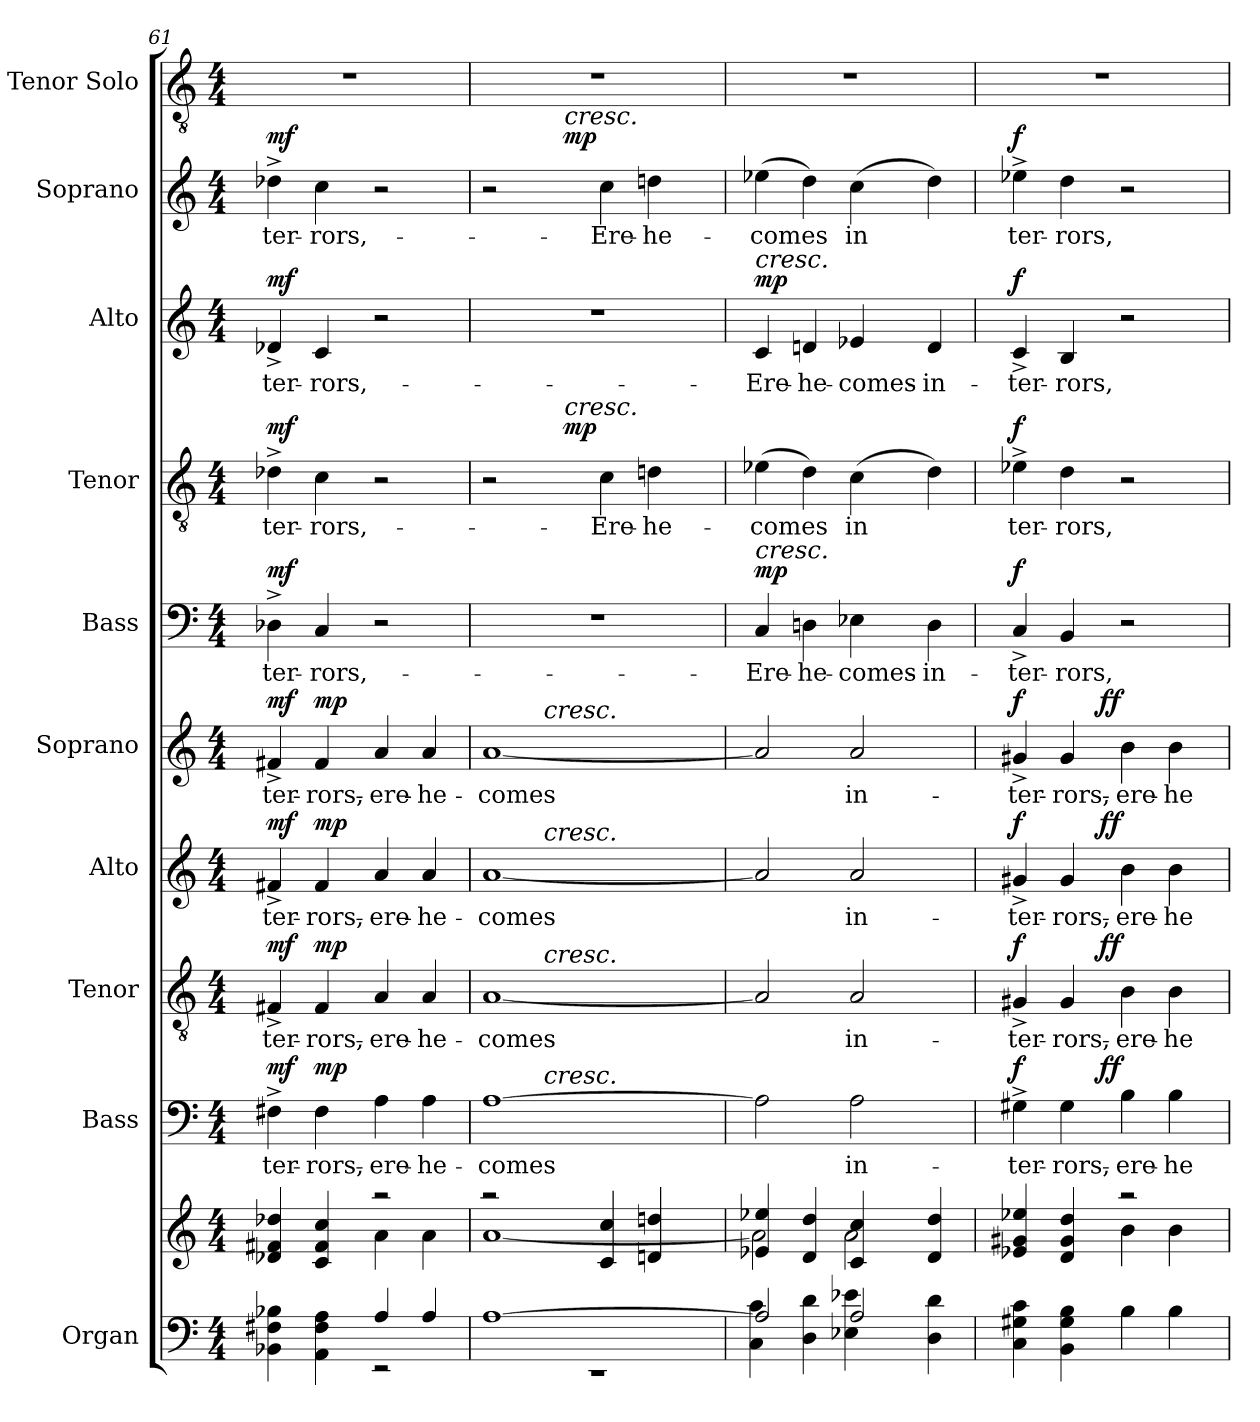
**kern	**kern	**kern	**text	**dynam	**kern	**text	**dynam	**kern	**text	**dynam	**kern	**text	**dynam	**kern	**text	**dynam	**kern	**text	**dynam	**kern	**text	**dynam	**kern	**text	**dynam	**kern
*part10	*part10	*part9	*part9	*part9	*part8	*part8	*part8	*part7	*part7	*part7	*part6	*part6	*part6	*part5	*part5	*part5	*part4	*part4	*part4	*part3	*part3	*part3	*part2	*part2	*part2	*part1
*staff11	*staff10	*staff9	*staff9	*staff9	*staff8	*staff8	*staff8	*staff7	*staff7	*staff7	*staff6	*staff6	*staff6	*staff5	*staff5	*staff5	*staff4	*staff4	*staff4	*staff3	*staff3	*staff3	*staff2	*staff2	*staff2	*staff1
*I"Organ	*	*I"Bass	*	*	*I"Tenor	*	*	*I"Alto	*	*	*I"Soprano	*	*	*I"Bass	*	*	*I"Tenor	*	*	*I"Alto	*	*	*I"Soprano	*	*	*I"Tenor Solo
*I'Org.	*	*I'B.	*	*	*I'T.	*	*	*I'A.	*	*	*I'S.	*	*	*I'B.	*	*	*I'T.	*	*	*I'A.	*	*	*I'S.	*	*	*I'T. Solo
*clefF4	*clefG2	*clefF4	*	*	*clefGv2	*	*	*clefG2	*	*	*clefG2	*	*	*clefF4	*	*	*clefGv2	*	*	*clefG2	*	*	*clefG2	*	*	*clefGv2
*	*	*	*	*	*ITrd7c12	*	*	*	*	*	*	*	*	*	*	*	*ITrd7c12	*	*	*	*	*	*	*	*	*ITrd7c12
*k[]	*k[]	*k[]	*	*	*k[]	*	*	*k[]	*	*	*k[]	*	*	*k[]	*	*	*k[]	*	*	*k[]	*	*	*k[]	*	*	*k[]
*C:	*C:	*C:	*	*	*C:	*	*	*C:	*	*	*C:	*	*	*C:	*	*	*C:	*	*	*C:	*	*	*C:	*	*	*C:
*M4/4	*M4/4	*M4/4	*	*	*M4/4	*	*	*M4/4	*	*	*M4/4	*	*	*M4/4	*	*	*M4/4	*	*	*M4/4	*	*	*M4/4	*	*	*M4/4
=61	=61	=61	=61	=61	=61	=61	=61	=61	=61	=61	=61	=61	=61	=61	=61	=61	=61	=61	=61	=61	=61	=61	=61	=61	=61	=61
*^	*^	*	*	*	*	*	*	*	*	*	*	*	*	*	*	*	*	*	*	*	*	*	*	*	*	*
!	!	!	!	!	!LO:LY:b	!LO:DY:a	!	!LO:LY:b	!LO:DY:a	!	!LO:LY:b	!LO:DY:a	!	!LO:LY:b	!LO:DY:a	!	!LO:LY:b	!LO:DY:a	!	!LO:LY:b	!LO:DY:a	!	!LO:LY:b	!LO:DY:a	!	!LO:LY:b	!LO:DY:a	!
4BB-X\ 4F#X\ 4B-X\	2ryy	4d-X/ 4f#X/ 4dd-X/	2ryy	4F#X^>\	-ter-	mf	4FF#X^</	-ter-	mf	4f#X^</	-ter-	mf	4f#X^</	-ter-	mf	4D-X^>\	-ter-	mf	4D-X^>\	ter-	mf	4d-X^</	-ter-	mf	4dd-X^>\	ter-	mf	1r
!	!	!	!	!	!LO:LY:b	!LO:DY:a	!	!LO:LY:b	!LO:DY:a	!	!LO:LY:b	!LO:DY:a	!	!LO:LY:b	!LO:DY:a	!	!LO:LY:b	!	!	!LO:LY:b	!	!	!LO:LY:b	!	!	!LO:LY:b	!	!
4AA\ 4F#\ 4A\	.	4c/ 4f#/ 4cc/	.	4F#\	-rors,-	mp	4FF#/	-rors,-	mp	4f#/	-rors,-	mp	4f#/	-rors,-	mp	4C/	-rors,-	.	4C\	-rors,-	.	4c/	-rors,-	.	4cc\	-rors,-	.	.
!	!	!	!	!	!LO:LY:b	!	!	!LO:LY:b	!	!	!LO:LY:b	!	!	!LO:LY:b	!	!	!	!	!	!	!	!	!	!	!	!	!	!
4A/	2rEE	2raa	4a\	4A\	-ere-	.	4AA/	-ere-	.	4a/	-ere-	.	4a/	-ere-	.	2r	.	.	2r	.	.	2r	.	.	2r	.	.	.
!	!	!	!	!	!LO:LY:b	!	!	!LO:LY:b	!	!	!LO:LY:b	!	!	!LO:LY:b	!	!	!	!	!	!	!	!	!	!	!	!	!	!
4A/	.	.	4a\	4A\	-he-	.	4AA/	-he-	.	4a/	-he-	.	4a/	-he-	.	.	.	.	.	.	.	.	.	.	.	.	.	.
!!LO:PB:g=z
=62	=62	=62	=62	=62	=62	=62	=62	=62	=62	=62	=62	=62	=62	=62	=62	=62	=62	=62	=62	=62	=62	=62	=62	=62	=62	=62	=62	=62
!	!	!	!	!	!LO:LY:b	!	!	!LO:LY:b	!	!	!LO:LY:b	!	!	!LO:LY:b	!	!	!	!	!	!	!	!	!	!	!	!	!	!
*	*	*	*	*^	*	*	*^	*	*	*^	*	*	*^	*	*	*	*	*	*^	*	*	*	*	*	*^	*	*	*
[>1A	1rEE	2raa	[<1a	[>1A	4ryy	-comes	.	[<1AA	4ryy	-comes	.	[<1a	4ryy	-comes	.	[<1a	4ryy	-comes	.	1r	.	.	2r	4ryy	.	.	1r	.	.	2r	4ryy	.	.	1r
.	.	.	.	.	32ryy	.	.	.	32ryy	.	.	.	32ryy	.	.	.	32ryy	.	.	.	.	.	.	16.ryy	.	.	.	.	.	.	16.ryy	.	.	.
!	!	!	!	!	!	!	!	!	!	!	!	!	!	!	!	!	!LO:TX:a:i:t=cresc.	!	!	!	!	!	!	!	!	!	!	!	!	!	!	!	!	!
!	!	!	!	!	!	!	!	!	!	!	!	!	!LO:TX:a:i:t=cresc.	!	!	!	!	!	!	!	!	!	!	!	!	!	!	!	!	!	!	!	!	!
!	!	!	!	!	!	!	!	!	!LO:TX:a:i:t=cresc.	!	!	!	!	!	!	!	!	!	!	!	!	!	!	!	!	!	!	!	!	!	!	!	!	!
!	!	!	!	!	!LO:TX:a:i:t=cresc.	!	!	!	!	!	!	!	!	!	!	!	!	!	!	!	!	!	!	!	!	!	!	!	!	!	!	!	!	!
.	.	.	.	.	2ryy	.	.	.	2ryy	.	.	.	2ryy	.	.	.	2ryy	.	.	.	.	.	.	.	.	.	.	.	.	.	.	.	.	.
!	!	!	!	!	!	!	!	!	!	!	!	!	!	!	!	!	!	!	!	!	!	!	!	!	!	!	!	!	!	!	!LO:TX:a:i:t=cresc.	!	!	!
!	!	!	!	!	!	!	!	!	!	!	!	!	!	!	!	!	!	!	!	!	!	!	!	!LO:TX:a:i:t=cresc.	!	!	!	!	!	!	!	!	!	!
!	!	!	!	!	!	!	!	!	!	!	!	!	!	!	!	!	!	!	!	!	!	!	!	!	!	!LO:DY:a	!	!	!	!	!	!	!LO:DY:a	!
.	.	.	.	.	.	.	.	.	.	.	.	.	.	.	.	.	.	.	.	.	.	.	.	2ryy	.	mp	.	.	.	.	2ryy	.	mp	.
!	!	!	!	!	!	!	!	!	!	!	!	!	!	!	!	!	!	!	!	!	!	!	!	!	!LO:LY:b	!	!	!	!	!	!	!LO:LY:b	!	!
.	.	4c/ 4cc/	.	.	.	.	.	.	.	.	.	.	.	.	.	.	.	.	.	.	.	.	4C\	.	-Ere-	.	.	.	.	4cc\	.	-Ere-	.	.
!	!	!	!	!	!	!	!	!	!	!	!	!	!	!	!	!	!	!	!	!	!	!	!	!	!LO:LY:b	!	!	!	!	!	!	!LO:LY:b	!	!
.	.	4dn/ 4ddn/	.	.	.	.	.	.	.	.	.	.	.	.	.	.	.	.	.	.	.	.	4Dn\	.	-he-	.	.	.	.	4ddn\	.	-he-	.	.
.	.	.	.	.	8..ryy	.	.	.	8..ryy	.	.	.	8..ryy	.	.	.	8..ryy	.	.	.	.	.	.	.	.	.	.	.	.	.	.	.	.	.
.	.	.	.	.	.	.	.	.	.	.	.	.	.	.	.	.	.	.	.	.	.	.	.	8ryy	.	.	.	.	.	.	8ryy	.	.	.
.	.	.	.	.	.	.	.	.	.	.	.	.	.	.	.	.	.	.	.	.	.	.	.	32ryy	.	.	.	.	.	.	32ryy	.	.	.
=63	=63	=63	=63	=63	=63	=63	=63	=63	=63	=63	=63	=63	=63	=63	=63	=63	=63	=63	=63	=63	=63	=63	=63	=63	=63	=63	=63	=63	=63	=63	=63	=63	=63	=63
!	!	!	!	!	!	!	!	!	!	!	!	!	!	!	!	!	!	!	!	!	!	!	!	!	!	!	!LO:TX:a:i:t=cresc.	!	!	!	!	!	!	!
!	!	!	!	!	!	!	!	!	!	!	!	!	!	!	!	!	!	!	!	!LO:TX:a:i:t=cresc.	!	!	!	!	!	!	!	!	!	!	!	!	!	!
!	!	!	!	!	!	!	!	!	!	!	!	!	!	!	!	!	!	!	!	!	!LO:LY:b	!LO:DY:a	!	!	!LO:LY:b	!	!	!LO:LY:b	!LO:DY:a	!	!	!LO:LY:b	!	!
*	*	*	*	*v	*v	*	*	*	*	*	*	*v	*v	*	*	*v	*v	*	*	*	*	*	*v	*v	*	*	*	*	*	*v	*v	*	*	*
*	*	*	*	*	*	*	*v	*v	*	*	*	*	*	*	*	*	*	*	*	*	*	*	*	*	*	*	*	*	*
2A/]	4C\ 4c\	4e-X/ 4ee-X/	2a\]	2A\]	.	.	2AA/]	.	.	2a/]	.	.	2a/]	.	.	4C/	-Ere-	mp	(>4E-X\	-comes	.	4c/	-Ere-	mp	(>4ee-X\	-comes	.	1r
!	!	!	!	!	!	!	!	!	!	!	!	!	!	!	!	!	!LO:LY:b	!	!	!	!	!	!LO:LY:b	!	!	!	!	!
.	4D\ 4d\	4d/ 4dd/	.	.	.	.	.	.	.	.	.	.	.	.	.	4Dn\	-he-	.	4D\)	.	.	4dn/	-he-	.	4dd\)	.	.	.
!	!	!	!	!	!LO:LY:b	!	!	!LO:LY:b	!	!	!LO:LY:b	!	!	!LO:LY:b	!	!	!LO:LY:b	!	!	!LO:LY:b	!	!	!LO:LY:b	!	!	!LO:LY:b	!	!
2A/	4E-X\ 4e-X\	4c/ 4cc/	2a\	2A\	in-	.	2AA/	in-	.	2a/	in-	.	2a/	in-	.	4E-X\	-comes-	.	(>4C\	in	.	4e-X/	-comes-	.	(>4cc\	in	.	.
!	!	!	!	!	!	!	!	!	!	!	!	!	!	!	!	!	!LO:LY:b	!	!	!	!	!	!LO:LY:b	!	!	!	!	!
.	4D\ 4d\	4d/ 4dd/	.	.	.	.	.	.	.	.	.	.	.	.	.	4D\	-in-	.	4D\)	.	.	4d/	-in-	.	4dd\)	.	.	.
=64	=64	=64	=64	=64	=64	=64	=64	=64	=64	=64	=64	=64	=64	=64	=64	=64	=64	=64	=64	=64	=64	=64	=64	=64	=64	=64	=64	=64
!	!	!	!	!	!LO:LY:b	!LO:DY:a	!	!LO:LY:b	!LO:DY:a	!	!LO:LY:b	!LO:DY:a	!	!LO:LY:b	!LO:DY:a	!	!LO:LY:b	!LO:DY:a	!	!LO:LY:b	!LO:DY:a	!	!LO:LY:b	!LO:DY:a	!	!LO:LY:b	!LO:DY:a	!
*v	*v	*	*	*^	*	*	*^	*	*	*^	*	*	*^	*	*	*	*	*	*	*	*	*	*	*	*	*	*	*
4C\ 4G#X\ 4c\	4e-X/ 4g#X/ 4ee-X/	4ryy	4G#X^>\	4..ryy	-ter-	f	4GG#X^</	4..ryy	-ter-	f	4g#X^</	4..ryy	-ter-	f	4g#X^</	4..ryy	-ter-	f	4C^</	-ter-	f	4E-X^>\	ter-	f	4c^</	-ter-	f	4ee-X^>\	ter-	f	1r
!	!	!	!	!	!LO:LY:b	!	!	!	!LO:LY:b	!	!	!	!LO:LY:b	!	!	!	!LO:LY:b	!	!	!LO:LY:b	!	!	!LO:LY:b	!	!	!LO:LY:b	!	!	!LO:LY:b	!	!
4BB\ 4G#\ 4B\	4d/ 4g#/ 4dd/	4ryy	4G#\	.	-rors,-	.	4GG#/	.	-rors,-	.	4g#/	.	-rors,-	.	4g#/	.	-rors,-	.	4BB/	-rors,-	.	4D\	-rors,-	.	4B/	-rors,-	.	4dd\	-rors,-	.	.
!	!	!	!	!	!	!LO:DY:a	!	!	!	!LO:DY:a	!	!	!	!LO:DY:a	!	!	!	!LO:DY:a	!	!	!	!	!	!	!	!	!	!	!	!	!
.	.	.	.	2ryy	.	ff	.	2ryy	.	ff	.	2ryy	.	ff	.	2ryy	.	ff	.	.	.	.	.	.	.	.	.	.	.	.	.
!	!	!	!	!	!LO:LY:b	!	!	!	!LO:LY:b	!	!	!	!LO:LY:b	!	!	!	!LO:LY:b	!	!	!	!	!	!	!	!	!	!	!	!	!	!
4B\	2raa	4b\	4B\	.	-ere-	.	4BB\	.	-ere-	.	4b\	.	-ere-	.	4b\	.	-ere-	.	2r	.	.	2r	.	.	2r	.	.	2r	.	.	.
!	!	!	!	!	!LO:LY:b	!	!	!	!LO:LY:b	!	!	!	!LO:LY:b	!	!	!	!LO:LY:b	!	!	!	!	!	!	!	!	!	!	!	!	!	!
4B\	.	4b\	4B\	.	-he-	.	4BB\	.	-he-	.	4b\	.	-he-	.	4b\	.	-he-	.	.	.	.	.	.	.	.	.	.	.	.	.	.
.	.	.	.	16ryy	.	.	.	16ryy	.	.	.	16ryy	.	.	.	16ryy	.	.	.	.	.	.	.	.	.	.	.	.	.	.	.
*	*v	*v	*	*	*	*	*v	*v	*	*	*v	*v	*	*	*v	*v	*	*	*	*	*	*	*	*	*	*	*	*	*	*	*
*	*	*v	*v	*	*	*	*	*	*	*	*	*	*	*	*	*	*	*	*	*	*	*	*	*	*	*	*
=	=	=	=	=	=	=	=	=	=	=	=	=	=	=	=	=	=	=	=	=	=	=	=	=	=	=
*-	*-	*-	*-	*-	*-	*-	*-	*-	*-	*-	*-	*-	*-	*-	*-	*-	*-	*-	*-	*-	*-	*-	*-	*-	*-	*-
